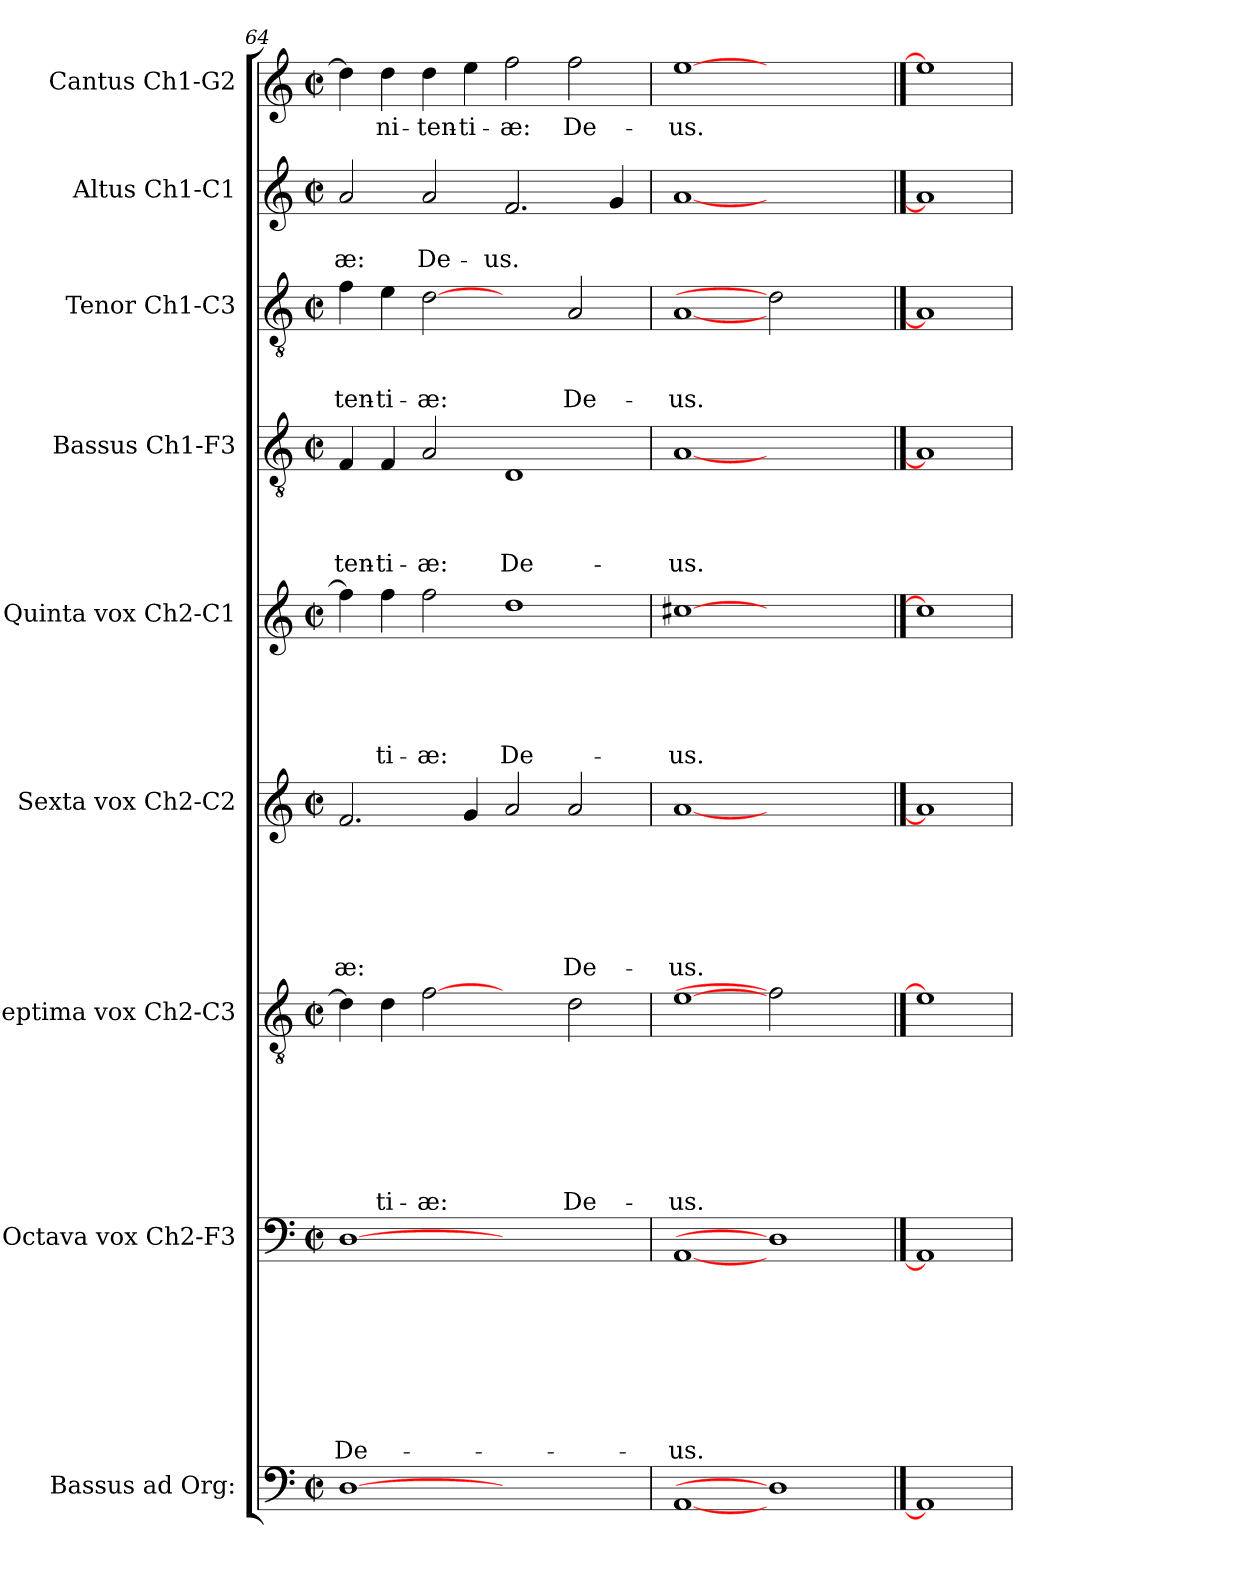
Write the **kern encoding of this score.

**kern	**kern	**text	**text	**text	**text	**text	**text	**text	**text	**kern	**text	**text	**text	**text	**text	**text	**text	**kern	**text	**text	**text	**text	**text	**text	**kern	**text	**text	**text	**text	**text	**kern	**text	**text	**text	**text	**kern	**text	**text	**text	**kern	**text	**text	**kern	**text
*part9	*part8	*part8	*part8	*part8	*part8	*part8	*part8	*part8	*part8	*part7	*part7	*part7	*part7	*part7	*part7	*part7	*part7	*part6	*part6	*part6	*part6	*part6	*part6	*part6	*part5	*part5	*part5	*part5	*part5	*part5	*part4	*part4	*part4	*part4	*part4	*part3	*part3	*part3	*part3	*part2	*part2	*part2	*part1	*part1
*staff9	*staff8	*staff8	*staff8	*staff8	*staff8	*staff8	*staff8	*staff8	*staff8	*staff7	*staff7	*staff7	*staff7	*staff7	*staff7	*staff7	*staff7	*staff6	*staff6	*staff6	*staff6	*staff6	*staff6	*staff6	*staff5	*staff5	*staff5	*staff5	*staff5	*staff5	*staff4	*staff4	*staff4	*staff4	*staff4	*staff3	*staff3	*staff3	*staff3	*staff2	*staff2	*staff2	*staff1	*staff1
*I"Bassus ad Org:	*I"Octava vox Ch2-F3	*	*	*	*	*	*	*	*	*I"Septima vox Ch2-C3	*	*	*	*	*	*	*	*I"Sexta vox Ch2-C2	*	*	*	*	*	*	*I"Quinta vox Ch2-C1	*	*	*	*	*	*I"Bassus Ch1-F3	*	*	*	*	*I"Tenor Ch1-C3	*	*	*	*I"Altus Ch1-C1	*	*	*I"Cantus Ch1-G2	*
*	*	*	*	*	*	*	*	*	*	*	*	*	*	*	*	*	*	*	*	*	*	*	*	*	*	*	*	*	*	*	*I'B	*	*	*	*	*I'T	*	*	*	*I'A	*	*	*I'C	*
*clefF4	*clefF4	*	*	*	*	*	*	*	*	*clefGv2	*	*	*	*	*	*	*	*clefG2	*	*	*	*	*	*	*clefG2	*	*	*	*	*	*clefGv2	*	*	*	*	*clefGv2	*	*	*	*clefG2	*	*	*clefG2	*
*k[]	*k[]	*	*	*	*	*	*	*	*	*k[]	*	*	*	*	*	*	*	*k[]	*	*	*	*	*	*	*k[]	*	*	*	*	*	*k[]	*	*	*	*	*k[]	*	*	*	*k[]	*	*	*k[]	*
*C:	*C:	*	*	*	*	*	*	*	*	*C:	*	*	*	*	*	*	*	*C:	*	*	*	*	*	*	*C:	*	*	*	*	*	*C:	*	*	*	*	*C:	*	*	*	*C:	*	*	*C:	*
*M2/2	*M2/2	*	*	*	*	*	*	*	*	*M2/2	*	*	*	*	*	*	*	*M2/2	*	*	*	*	*	*	*M2/2	*	*	*	*	*	*M2/2	*	*	*	*	*M2/2	*	*	*	*M2/2	*	*	*M2/2	*
*met(c|)	*met(c|)	*	*	*	*	*	*	*	*	*met(c|)	*	*	*	*	*	*	*	*met(c|)	*	*	*	*	*	*	*met(c|)	*	*	*	*	*	*met(c|)	*	*	*	*	*met(c|)	*	*	*	*met(c|)	*	*	*met(c|)	*
=64	=64	=64	=64	=64	=64	=64	=64	=64	=64	=64	=64	=64	=64	=64	=64	=64	=64	=64	=64	=64	=64	=64	=64	=64	=64	=64	=64	=64	=64	=64	=64	=64	=64	=64	=64	=64	=64	=64	=64	=64	=64	=64	=64	=64
!	!	!	!	!	!	!	!	!	!LO:LY:b	!	!	!	!	!	!	!	!	!	!	!	!	!	!	!LO:LY:b	!	!	!	!	!	!	!	!	!	!	!LO:LY:b	!	!	!	!LO:LY:b	!	!	!LO:LY:b	!	!
[1D	[1D	.	.	.	.	.	.	.	De-	4d\]	.	.	.	.	.	.	.	2.f/	.	.	.	.	.	-æ:	4ff\]	.	.	.	.	.	4F/	.	.	.	-ten-	4f\	.	.	-ten-	2a/	.	-æ:	4dd\]	.
!	!	!	!	!	!	!	!	!	!	!	!	!	!	!	!	!	!LO:LY:b	!	!	!	!	!	!	!	!	!	!	!	!	!LO:LY:b	!	!	!	!	!LO:LY:b	!	!	!	!LO:LY:b	!	!	!	!	!LO:LY:b
.	.	.	.	.	.	.	.	.	.	4d\	.	.	.	.	.	.	-ti-	.	.	.	.	.	.	.	4ff\	.	.	.	.	-ti-	4F/	.	.	.	-ti-	4e\	.	.	-ti-	.	.	.	4dd\	-ni-
!	!	!	!	!	!	!	!	!	!	!	!	!	!	!	!	!	!LO:LY:b	!	!	!	!	!	!	!	!	!	!	!	!	!LO:LY:b	!	!	!	!	!LO:LY:b	!	!	!	!LO:LY:b	!	!	!LO:LY:b	!	!LO:LY:b
.	.	.	.	.	.	.	.	.	.	[2f	.	.	.	.	.	.	-æ:	.	.	.	.	.	.	.	2ff\	.	.	.	.	-æ:	2A/	.	.	.	-æ:	[2d	.	.	-æ:	2a/	.	De-	4dd\	-ten-
!	!	!	!	!	!	!	!	!	!	!	!	!	!	!	!	!	!	!	!	!	!	!	!	!	!	!	!	!	!	!	!	!	!	!	!	!	!	!	!	!	!	!	!	!LO:LY:b
.	.	.	.	.	.	.	.	.	.	.	.	.	.	.	.	.	.	4g/	.	.	.	.	.	.	.	.	.	.	.	.	.	.	.	.	.	.	.	.	.	.	.	.	4ee\	-ti-
!	!	!	!	!	!	!	!	!	!	!	!	!	!	!	!	!	!	!	!	!	!	!	!	!	!	!	!	!	!	!LO:LY:b	!	!	!	!	!LO:LY:b	!	!	!	!	!	!	!LO:LY:b	!	!LO:LY:b
1ryy	1ryy	.	.	.	.	.	.	.	.	2ryy	.	.	.	.	.	.	.	2a/	.	.	.	.	.	.	1dd	.	.	.	.	De-	1D	.	.	.	De-	2ryy	.	.	.	2.f/	.	-us.	2ff\	-æ:
!	!	!	!	!	!	!	!	!	!	!	!	!	!	!	!	!	!LO:LY:b	!	!	!	!	!	!	!LO:LY:b	!	!	!	!	!	!	!	!	!	!	!	!	!	!	!LO:LY:b	!	!	!	!	!LO:LY:b
.	.	.	.	.	.	.	.	.	.	2d\	.	.	.	.	.	.	De-	2a/	.	.	.	.	.	De-	.	.	.	.	.	.	.	.	.	.	.	2A/	.	.	De-	.	.	.	2ff\	De-
.	.	.	.	.	.	.	.	.	.	.	.	.	.	.	.	.	.	.	.	.	.	.	.	.	.	.	.	.	.	.	.	.	.	.	.	.	.	.	.	4g/	.	.	.	.
=65	=65	=65	=65	=65	=65	=65	=65	=65	=65	=65	=65	=65	=65	=65	=65	=65	=65	=65	=65	=65	=65	=65	=65	=65	=65	=65	=65	=65	=65	=65	=65	=65	=65	=65	=65	=65	=65	=65	=65	=65	=65	=65	=65	=65
!	!	!	!	!	!	!	!	!	!LO:LY:b	!	!	!	!	!	!	!	!LO:LY:b	!	!	!	!	!	!	!LO:LY:b	!	!	!	!	!	!LO:LY:b	!	!	!	!	!LO:LY:b	!	!	!	!LO:LY:b	!	!	!	!	!LO:LY:b
[1AA	[1AA	.	.	.	.	.	.	.	-us.	[1e	.	.	.	.	.	.	-us.	[1a	.	.	.	.	.	-us.	[1cc#	.	.	.	.	-us.	[1A	.	.	.	-us.	[1A	.	.	-us.	[1a	.	.	[1ee	-us.
1D]	1D]	.	.	.	.	.	.	.	.	2f]	.	.	.	.	.	.	.	1ryy	.	.	.	.	.	.	1ryy	.	.	.	.	.	1ryy	.	.	.	.	2d]	.	.	.	1ryy	.	.	1ryy	.
.	.	.	.	.	.	.	.	.	.	2ryy	.	.	.	.	.	.	.	.	.	.	.	.	.	.	.	.	.	.	.	.	.	.	.	.	.	2ryy	.	.	.	.	.	.	.	.
==66	==66	==66	==66	==66	==66	==66	==66	==66	==66	==66	==66	==66	==66	==66	==66	==66	==66	==66	==66	==66	==66	==66	==66	==66	==66	==66	==66	==66	==66	==66	==66	==66	==66	==66	==66	==66	==66	==66	==66	==66	==66	==66	==66	==66
1AA]	1AA]	.	.	.	.	.	.	.	.	1e]	.	.	.	.	.	.	.	1a]	.	.	.	.	.	.	1cc#]	.	.	.	.	.	1A]	.	.	.	.	1A]	.	.	.	1a]	.	.	1ee]	.
=	=	=	=	=	=	=	=	=	=	=	=	=	=	=	=	=	=	=	=	=	=	=	=	=	=	=	=	=	=	=	=	=	=	=	=	=	=	=	=	=	=	=	=	=
*-	*-	*-	*-	*-	*-	*-	*-	*-	*-	*-	*-	*-	*-	*-	*-	*-	*-	*-	*-	*-	*-	*-	*-	*-	*-	*-	*-	*-	*-	*-	*-	*-	*-	*-	*-	*-	*-	*-	*-	*-	*-	*-	*-	*-
